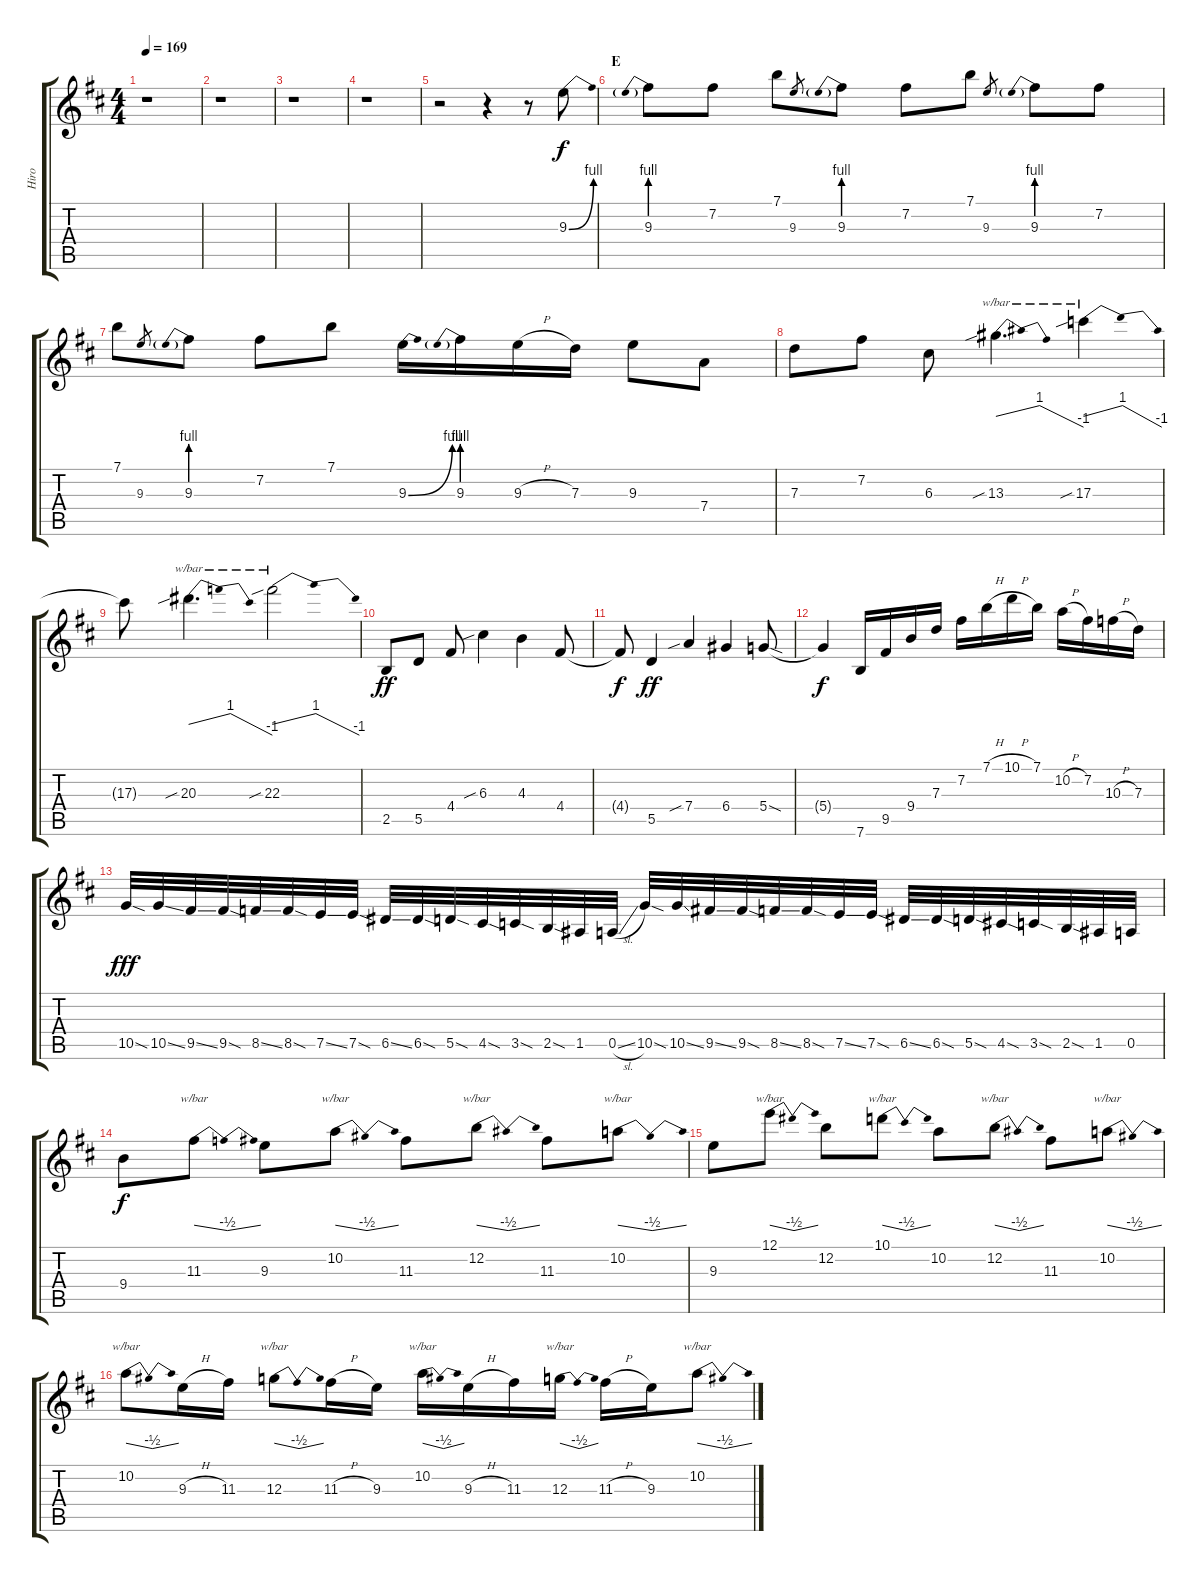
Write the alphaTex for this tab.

\track ("Hiro" "Hiro") {instrument distortionguitar}
\staff {score tabs}
\tuning (E4 B3 G3 D3 A2 E2) {hide}
\ts (4 4)
\tempo 169
\clef g2
\ks d
r.1{dy f} |
r.1 |
r.1 |
r.1 |
r.2 r.4 r.8 9.3{be (bend 0 0 60 4)}.8{volume 15} |
\section ("" "E")
9.3{be (prebend 0 4 60 4)}.8 7.2.8 7.1.8 9.3.8{gr} 9.3{be (prebend 0 4 60 4)}.8 7.2.8 7.1.8 9.3.8{gr} 9.3{be (prebend 0 4 60 4)}.8 7.2.8 |
7.1.8 9.3.8{gr} 9.3{be (prebend 0 4 60 4)}.8 7.2.8 7.1.8 9.3{be (bend 0 0 60 4)}.16 9.3{be (prebend 0 4 60 4)}.16 9.3{h}.16 7.3.16 9.3.8 7.4.8 |
7.3.8 7.2.8 6.3.8 13.3{sib}.4{d tbe (dip default 0 0 25 4 60 -4)} 17.3{sib}.4{tbe (dip default 0 0 25 4 60 -4)} |
17.3{t}.8 20.3{sib}.4{d tbe (dip default 0 0 25 4 60 -4)} 22.3{sib}.2{tbe (dip default 0 0 25 4 60 -4)} |
2.5.8{dy ff} 5.5.8 4.4.8 6.3{sib}.4 4.3.4 4.4.8 |
4.4{t}.8{dy f} 5.5.4{dy ff} 7.4{sib}.4 6.4.4 5.4{sod}.8 |
5.4{t}.4{dy f} 7.6.16 9.5.16 9.4.16 7.3.16 7.2.16 7.1{h}.16 10.1{h}.16 7.1.16 10.2{h}.16 7.2.16 10.3{h}.16 7.3.16 |
10.5{sod}.32{dy fff} 10.5{ss}.32 9.5{ss}.32 9.5{sod}.32 8.5{ss}.32 8.5{sod}.32 7.5{ss}.32 7.5{sod}.32 6.5{ss}.32 6.5{sod}.32 5.5{sod}.32 4.5{sod}.32 3.5{sod}.32 2.5{sod}.32 1.5.32 0.5{sl}.32 10.5{sod}.32 10.5{ss}.32 9.5{ss}.32 9.5{sod}.32 8.5{ss}.32 8.5{sod}.32 7.5{ss}.32 7.5{sod}.32 6.5{ss}.32 6.5{sod}.32 5.5{sod}.32 4.5{sod}.32 3.5{sod}.32 2.5{sod}.32 1.5.32 0.5.32 |
9.4.8{dy f} 11.3.8{tbe (dip default 0 0 30 -2 60 0)} 9.3.8 10.2.8{tbe (dip default 0 0 30 -2 60 0)} 11.3.8 12.2.8{tbe (dip default 0 0 30 -2 60 0)} 11.3.8 10.2.8{tbe (dip default 0 0 30 -2 60 0)} |
9.3.8 12.1.8{tbe (dip default 0 0 30 -2 60 0)} 12.2.8 10.1.8{tbe (dip default 0 0 30 -2 60 0)} 10.2.8 12.2.8{tbe (dip default 0 0 30 -2 60 0)} 11.3.8 10.2.8{tbe (dip default 0 0 30 -2 60 0)} |
10.2.8{tbe (dip default 0 0 30 -2 60 0)} 9.3{h}.16 11.3.16 12.3.8{tbe (dip default 0 0 30 -2 60 0)} 11.3{h}.16 9.3.16 10.2.16{tbe (dip default 0 0 30 -2 60 0)} 9.3{h}.16 11.3.16 12.3.16{tbe (dip default 0 0 30 -2 60 0)} 11.3{h}.16 9.3.16 10.2.8{tbe (dip default 0 0 30 -2 60 0)}
